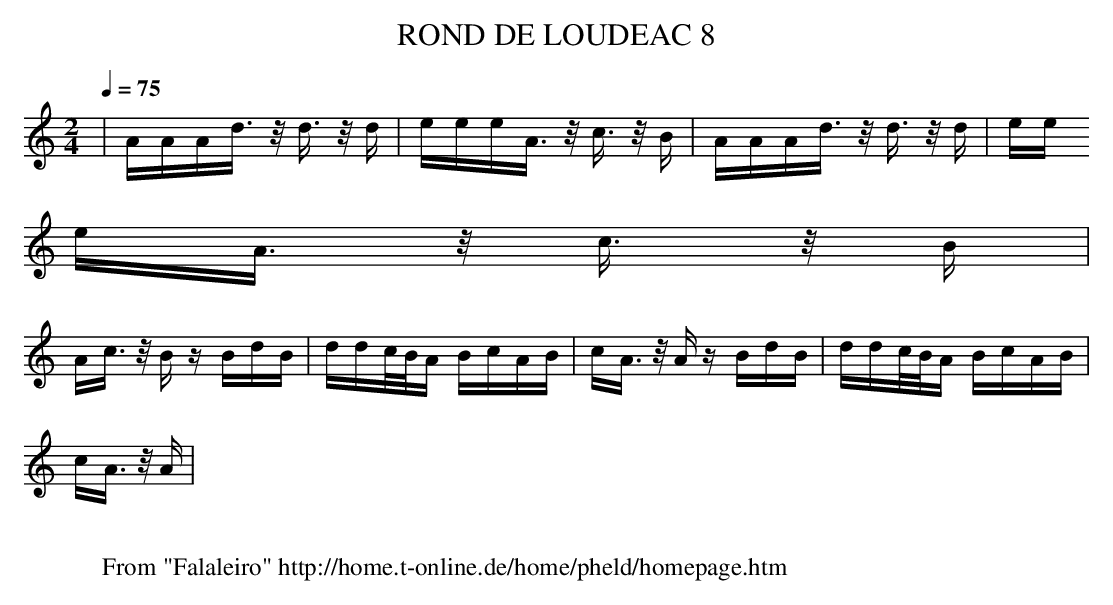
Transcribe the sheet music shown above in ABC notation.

X:1
T:ROND DE LOUDEAC 8
M:2/4
L:1/16
Q:1/4=75
K:C
|AAAd3/2 z/2 d3/2 z/2 d|eeeA3/2 z/2 c3/2 z/2 B|AAAd3/2 z/2 d3/2 z/2 d|ee
eA3/2 z/2 c3/2 z/2 B|
Ac3/2 z/2 B z BdB|ddc/2B/2A BcAB|cA3/2 z/2 A z BdB|ddc/2B/2A BcAB|
cA3/2 z/2 A|
W:
W: From "Falaleiro" http://home.t-online.de/home/pheld/homepage.htm
